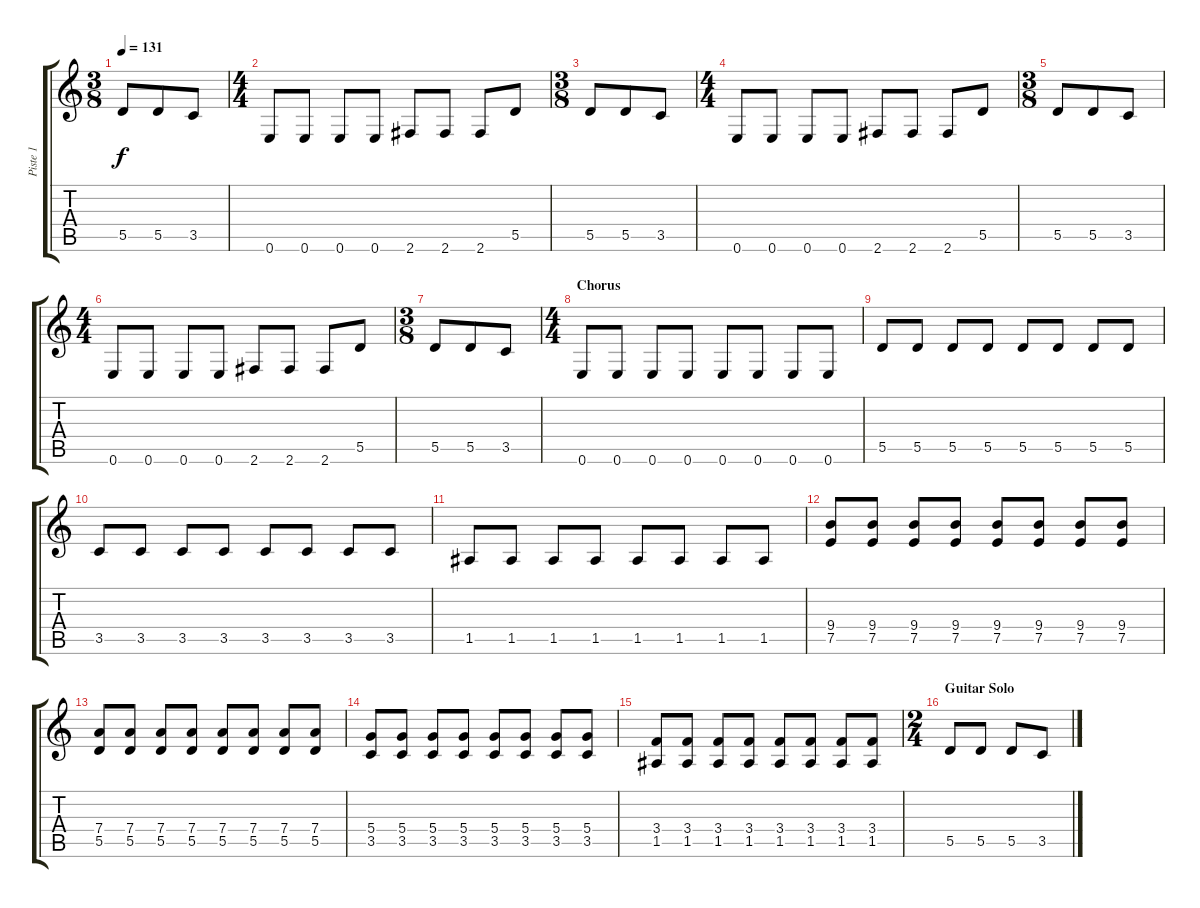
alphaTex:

\track ("Piste 1" "Piste 1") {instrument electricguitarmuted}
\staff {score tabs}
\tuning (E4 B3 G3 D3 A2 E2) {hide}
\ts (3 8)
\tempo 131
\clef g2
\ks c
5.5.8{dy f} 5.5.8 3.5.8 |
\ts (4 4)
0.6.8 0.6.8 0.6.8 0.6.8 2.6.8 2.6.8 2.6.8 5.5.8 |
\ts (3 8)
5.5.8 5.5.8 3.5.8 |
\ts (4 4)
0.6.8 0.6.8 0.6.8 0.6.8 2.6.8 2.6.8 2.6.8 5.5.8 |
\ts (3 8)
5.5.8 5.5.8 3.5.8 |
\ts (4 4)
0.6.8 0.6.8 0.6.8 0.6.8 2.6.8 2.6.8 2.6.8 5.5.8 |
\ts (3 8)
5.5.8 5.5.8 3.5.8 |
\ts (4 4)
\section ("" "Chorus")
0.6.8 0.6.8 0.6.8 0.6.8 0.6.8 0.6.8 0.6.8 0.6.8 |
5.5.8 5.5.8 5.5.8 5.5.8 5.5.8 5.5.8 5.5.8 5.5.8 |
3.5.8 3.5.8 3.5.8 3.5.8 3.5.8 3.5.8 3.5.8 3.5.8 |
1.5.8 1.5.8 1.5.8 1.5.8 1.5.8 1.5.8 1.5.8 1.5.8 |
(9.4 7.5).8 (9.4 7.5).8 (9.4 7.5).8 (9.4 7.5).8 (9.4 7.5).8 (9.4 7.5).8 (9.4 7.5).8 (9.4 7.5).8 |
(7.4 5.5).8 (7.4 5.5).8 (7.4 5.5).8 (7.4 5.5).8 (7.4 5.5).8 (7.4 5.5).8 (7.4 5.5).8 (7.4 5.5).8 |
(5.4 3.5).8 (5.4 3.5).8 (5.4 3.5).8 (5.4 3.5).8 (5.4 3.5).8 (5.4 3.5).8 (5.4 3.5).8 (5.4 3.5).8 |
(3.4 1.5).8 (3.4 1.5).8 (3.4 1.5).8 (3.4 1.5).8 (3.4 1.5).8 (3.4 1.5).8 (3.4 1.5).8 (3.4 1.5).8 |
\ts (2 4)
\section ("" "Guitar Solo")
5.5.8 5.5.8 5.5.8 3.5.8
